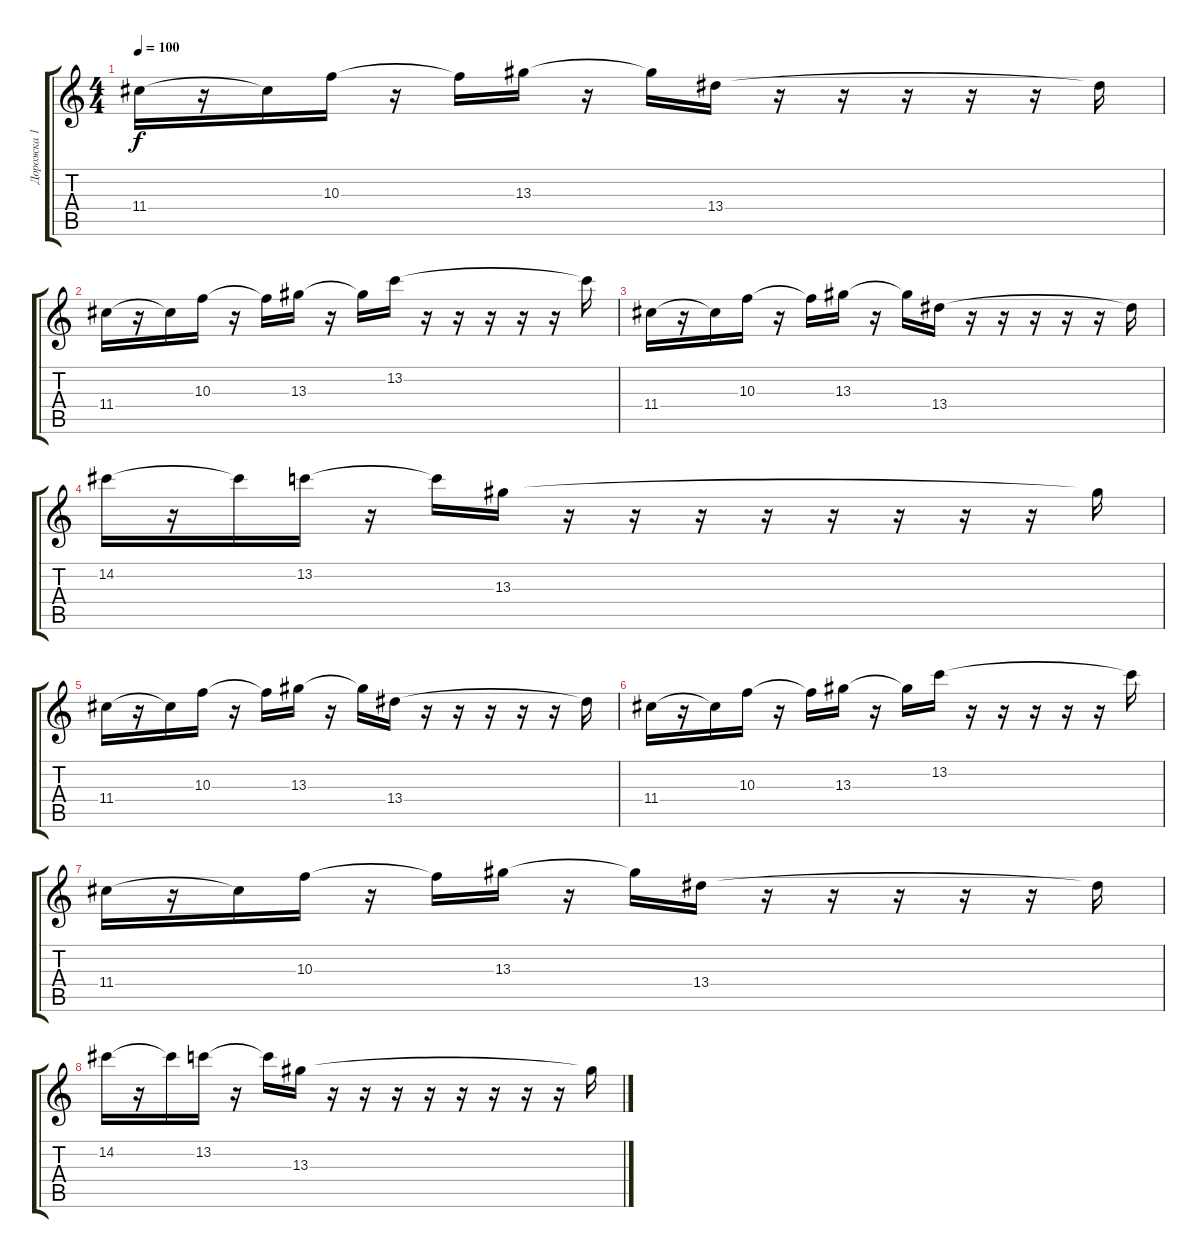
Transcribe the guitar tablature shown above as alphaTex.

\track ("Дорожка 1" "Дорожка 1") {instrument electricguitarclean}
\staff {score tabs}
\tuning (E4 B3 G3 D3 A2 Db2) {hide}
\ts (4 4)
\tempo 100
\clef g2
\ks c
11.4.16{dy f volume 16 instrument electricguitarclean} r.16 11.4{t}.16 10.3.16 r.16 10.3{t}.16 13.3.16 r.16 13.3{t}.16 13.4.16 r.16 r.16 r.16 r.16 r.16 13.4{t}.16 |
11.4.16{instrument electricguitarclean} r.16 11.4{t}.16 10.3.16 r.16 10.3{t}.16 13.3.16 r.16 13.3{t}.16 13.2.16 r.16 r.16 r.16 r.16 r.16 13.2{t}.16 |
11.4.16{instrument electricguitarclean} r.16 11.4{t}.16 10.3.16 r.16 10.3{t}.16 13.3.16 r.16 13.3{t}.16 13.4.16 r.16 r.16 r.16 r.16 r.16 13.4{t}.16 |
14.2.16{instrument electricguitarclean} r.16 14.2{t}.16 13.2.16 r.16 13.2{t}.16 13.3.16 r.16 r.16 r.16 r.16 r.16 r.16 r.16 r.16 13.3{t}.16 |
11.4.16{instrument electricguitarclean} r.16 11.4{t}.16 10.3.16 r.16 10.3{t}.16 13.3.16 r.16 13.3{t}.16 13.4.16 r.16 r.16 r.16 r.16 r.16 13.4{t}.16 |
11.4.16{instrument electricguitarclean} r.16 11.4{t}.16 10.3.16 r.16 10.3{t}.16 13.3.16 r.16 13.3{t}.16 13.2.16 r.16 r.16 r.16 r.16 r.16 13.2{t}.16 |
11.4.16{instrument electricguitarclean} r.16 11.4{t}.16 10.3.16 r.16 10.3{t}.16 13.3.16 r.16 13.3{t}.16 13.4.16 r.16 r.16 r.16 r.16 r.16 13.4{t}.16 |
14.2.16{instrument electricguitarclean} r.16 14.2{t}.16 13.2.16 r.16 13.2{t}.16 13.3.16 r.16 r.16 r.16 r.16 r.16 r.16 r.16 r.16 13.3{t}.16
